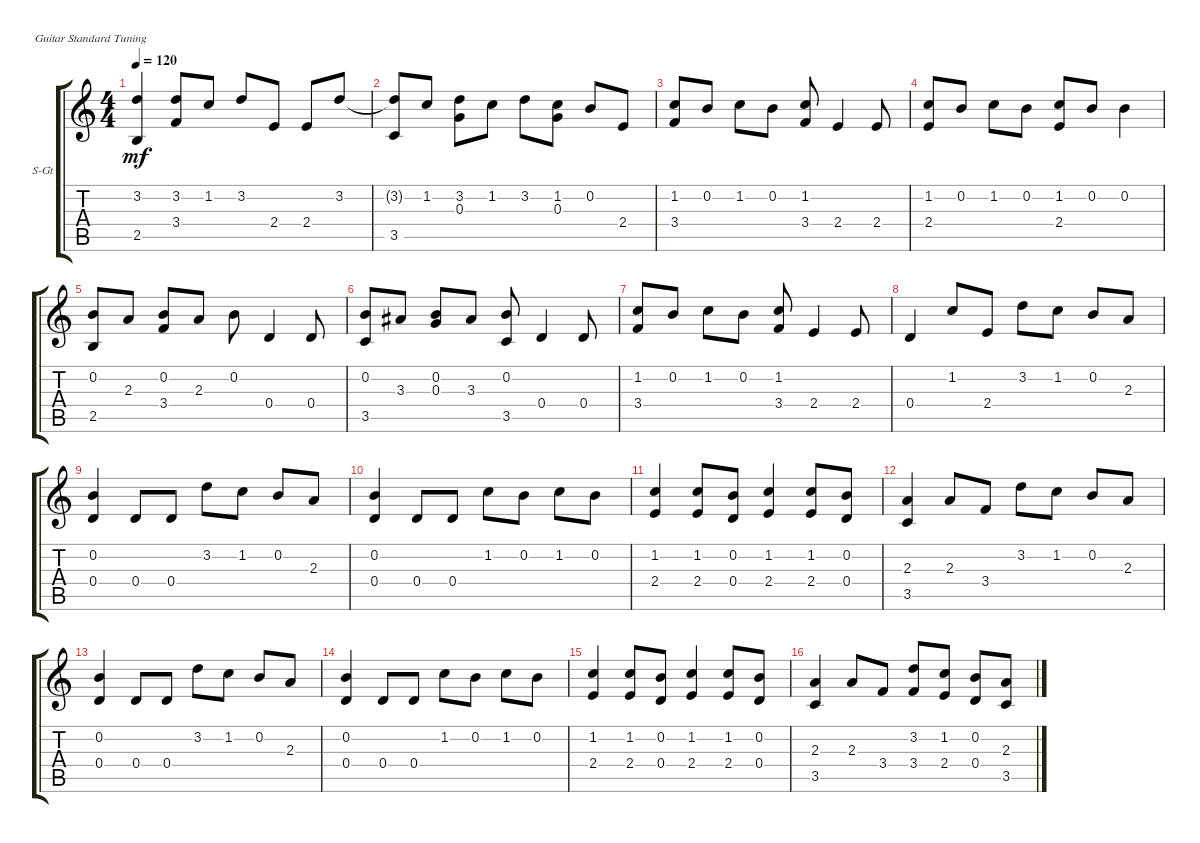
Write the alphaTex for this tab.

\defaultSystemsLayout 4
\bracketExtendMode groupsimilarinstruments
\firstSystemTrackNameOrientation horizontal
\otherSystemsTrackNameOrientation horizontal
\track ("Steel Guitar" "S-Gt") {instrument acousticguitarsteel}
\staff {score tabs}
\tuning (E4 B3 G3 D3 A2 E2)
\ts (4 4)
\tempo 120
\clef g2
\ks c
(3.2 2.5).4{dy mf} (3.2 3.4).8 1.2.8 3.2.8 2.4.8 2.4.8 3.2.8 |
(3.2{t} 3.5).8 1.2.8 (3.2 0.3).8 1.2.8 3.2.8 (1.2 0.3).8 0.2.8 2.4.8 |
(1.2 3.4).8 0.2.8 1.2.8 0.2.8 (1.2 3.4).8 2.4.4 2.4.8 |
(1.2 2.4).8 0.2.8 1.2.8 0.2.8 (1.2 2.4).8 0.2.8 0.2.4 |
(0.2 2.5).8 2.3.8 (0.2 3.4).8 2.3.8 0.2.8 0.4.4 0.4.8 |
(0.2 3.5).8 3.3.8 (0.2 0.3).8 3.3.8 (0.2 3.5).8 0.4.4 0.4.8 |
(1.2 3.4).8 0.2.8 1.2.8 0.2.8 (1.2 3.4).8 2.4.4 2.4.8 |
0.4.4 1.2.8 2.4.8 3.2.8 1.2.8 0.2.8 2.3.8 |
(0.2 0.4).4 0.4.8 0.4.8 3.2.8 1.2.8 0.2.8 2.3.8 |
(0.2 0.4).4 0.4.8 0.4.8 1.2.8 0.2.8 1.2.8 0.2.8 |
(1.2 2.4).4 (1.2 2.4).8 (0.2 0.4).8 (1.2 2.4).4 (1.2 2.4).8 (0.2 0.4).8 |
(2.3 3.5).4 2.3.8 3.4.8 3.2.8 1.2.8 0.2.8 2.3.8 |
(0.2 0.4).4 0.4.8 0.4.8 3.2.8 1.2.8 0.2.8 2.3.8 |
(0.2 0.4).4 0.4.8 0.4.8 1.2.8 0.2.8 1.2.8 0.2.8 |
(1.2 2.4).4 (1.2 2.4).8 (0.2 0.4).8 (1.2 2.4).4 (1.2 2.4).8 (0.2 0.4).8 |
(2.3 3.5).4 2.3.8 3.4.8 (3.2 3.4).8 (1.2 2.4).8 (0.2 0.4).8 (2.3 3.5).8
